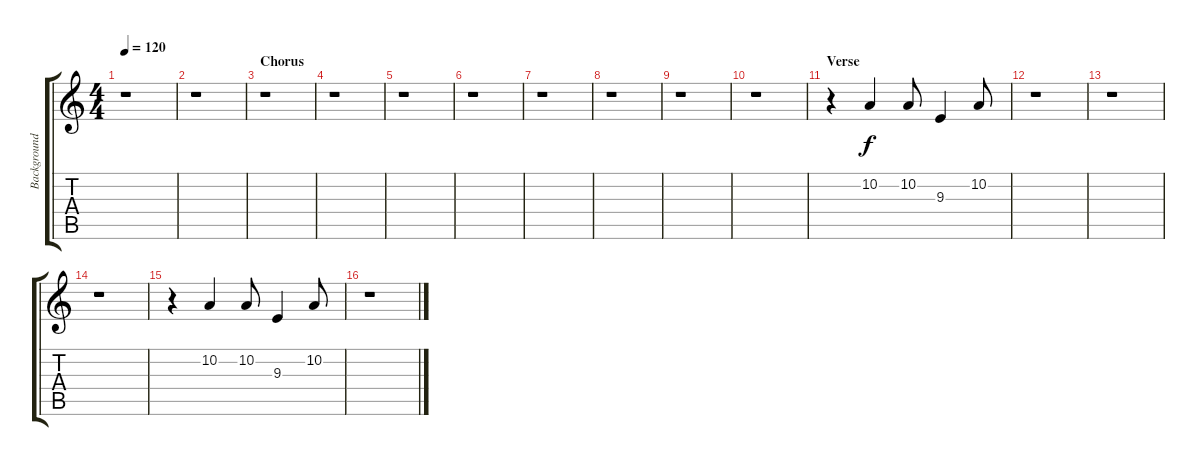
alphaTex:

\track ("Background Vocals" "Background") {instrument tenorsax}
\staff {score tabs}
\tuning (E4 B3 G3 D3 A2 E2) {hide}
\ts (4 4)
\tempo 120
\clef g2
\ks c
r.1{dy f} |
r.1 |
\section ("" "Chorus")
r.1 |
r.1 |
r.1 |
r.1 |
r.1 |
r.1 |
r.1 |
r.1 |
\section ("" "Verse")
r.4 10.2.4 10.2.8 9.3.4 10.2.8 |
r.1 |
r.1 |
r.1 |
r.4 10.2.4 10.2.8 9.3.4 10.2.8 |
r.1
